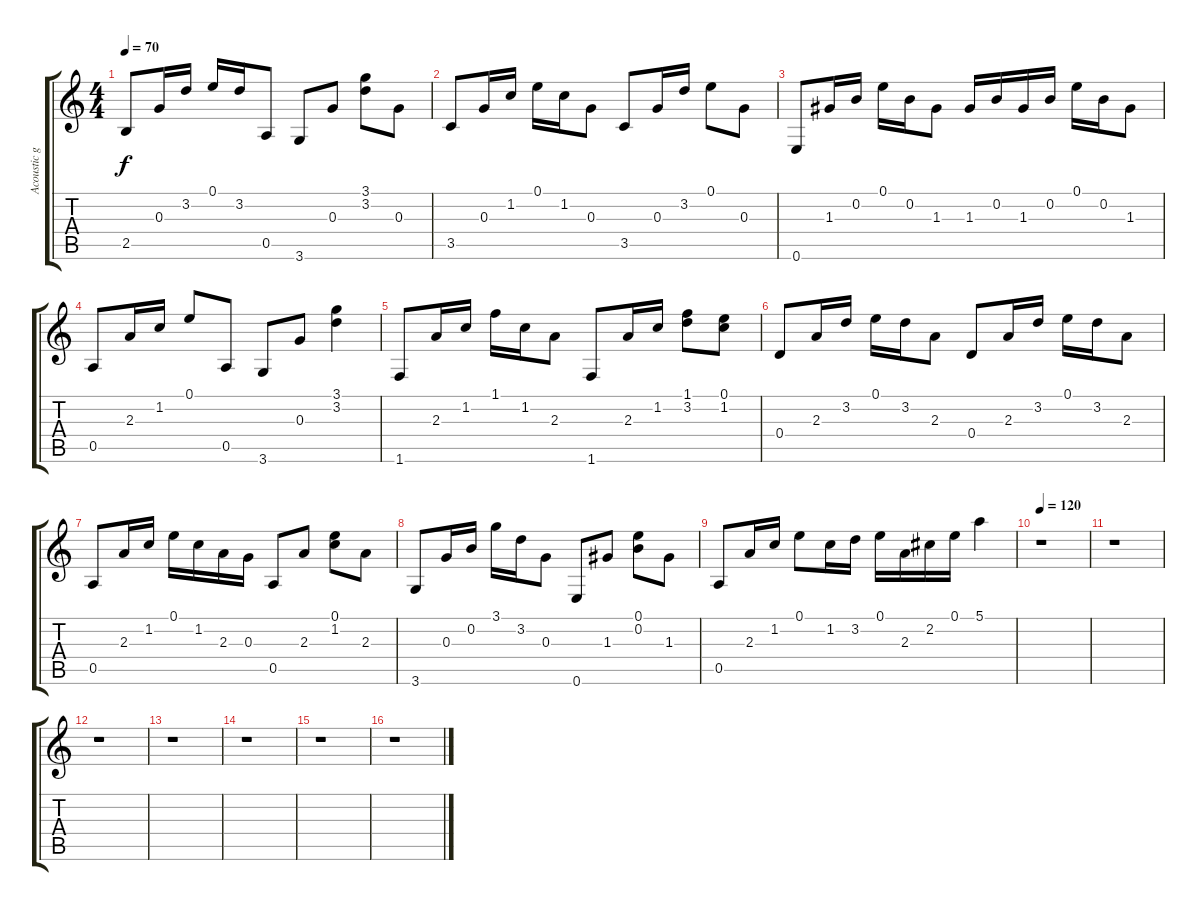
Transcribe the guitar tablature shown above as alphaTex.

\track ("Acoustic guitar" "Acoustic g") {instrument acousticguitarnylon}
\staff {score tabs}
\tuning (E4 B3 G3 D3 A2 E2) {hide}
\ts (4 4)
\tempo 70
\clef g2
\ks c
2.5.8{dy f} 0.3.16 3.2.16 0.1.16 3.2.16 0.5.8 3.6.8 0.3.8 (3.1 3.2).8 0.3.8 |
3.5.8 0.3.16 1.2.16 0.1.16 1.2.16 0.3.8 3.5.8 0.3.16 3.2.16 0.1.8 0.3.8 |
0.6.8 1.3.16 0.2.16 0.1.16 0.2.16 1.3.8 1.3.16 0.2.16 1.3.16 0.2.16 0.1.16 0.2.16 1.3.8 |
0.5.8 2.3.16 1.2.16 0.1.8 0.5.8 3.6.8 0.3.8 (3.1 3.2).4 |
1.6.8 2.3.16 1.2.16 1.1.16 1.2.16 2.3.8 1.6.8 2.3.16 1.2.16 (1.1 3.2).8 (0.1 1.2).8 |
0.4.8 2.3.16 3.2.16 0.1.16 3.2.16 2.3.8 0.4.8 2.3.16 3.2.16 0.1.16 3.2.16 2.3.8 |
0.5.8 2.3.16 1.2.16 0.1.16 1.2.16 2.3.16 0.3.16 0.5.8 2.3.8 (0.1 1.2).8 2.3.8 |
3.6.8 0.3.16 0.2.16 3.1.16 3.2.16 0.3.8 0.6.8 1.3.8 (0.1 0.2).8 1.3.8 |
0.5.8 2.3.16 1.2.16 0.1.8 1.2.16 3.2.16 0.1.16 2.3.16 2.2.16 0.1.16 5.1.4 |
\tempo 120
r.1 |
r.1 |
r.1 |
r.1 |
r.1 |
r.1 |
r.1
